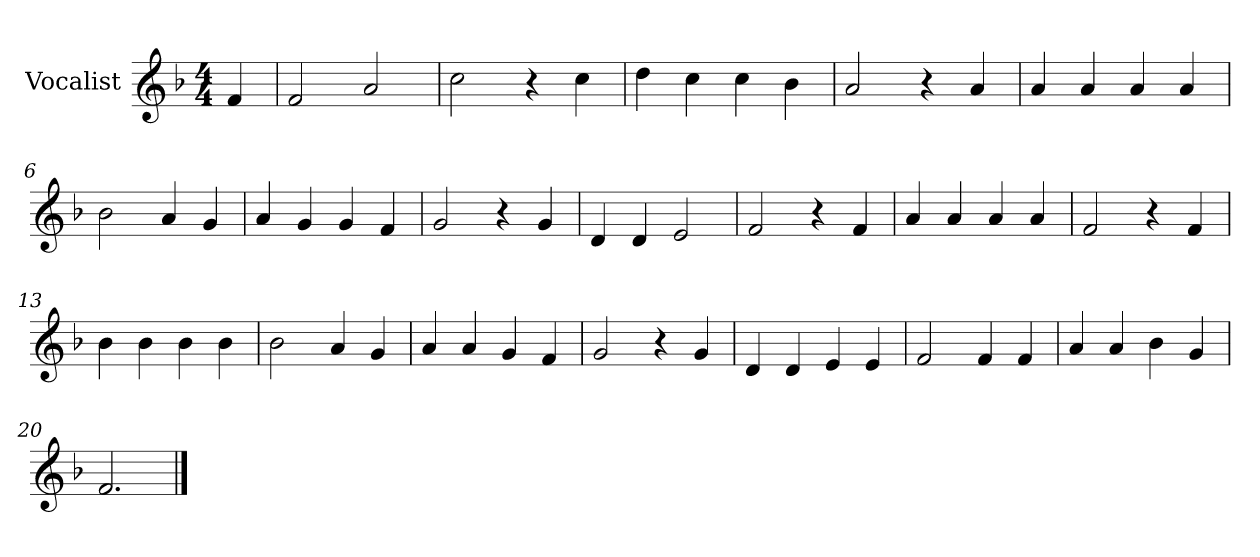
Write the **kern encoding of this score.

**kern
*part1
*staff1
*I"Vocalist
*k[b-]
*F:
*M4/4
=
4f
=1
2f
2a
=2
2cc
4r
4cc
=3
4dd
4cc
4cc
4b-
=4
2a
4r
4a
=5
4a
4a
4a
4a
=6
2b-
4a
4g
=7
4a
4g
4g
4f
=8
2g
4r
4g
=9
4d
4d
2e
=10
2f
4r
4f
=11
4a
4a
4a
4a
=12
2f
4r
4f
=13
4b-
4b-
4b-
4b-
=14
2b-
4a
4g
=15
4a
4a
4g
4f
=16
2g
4r
4g
=17
4d
4d
4e
4e
=18
2f
4f
4f
=19
4a
4a
4b-
4g
=20
2.f
==
*-
